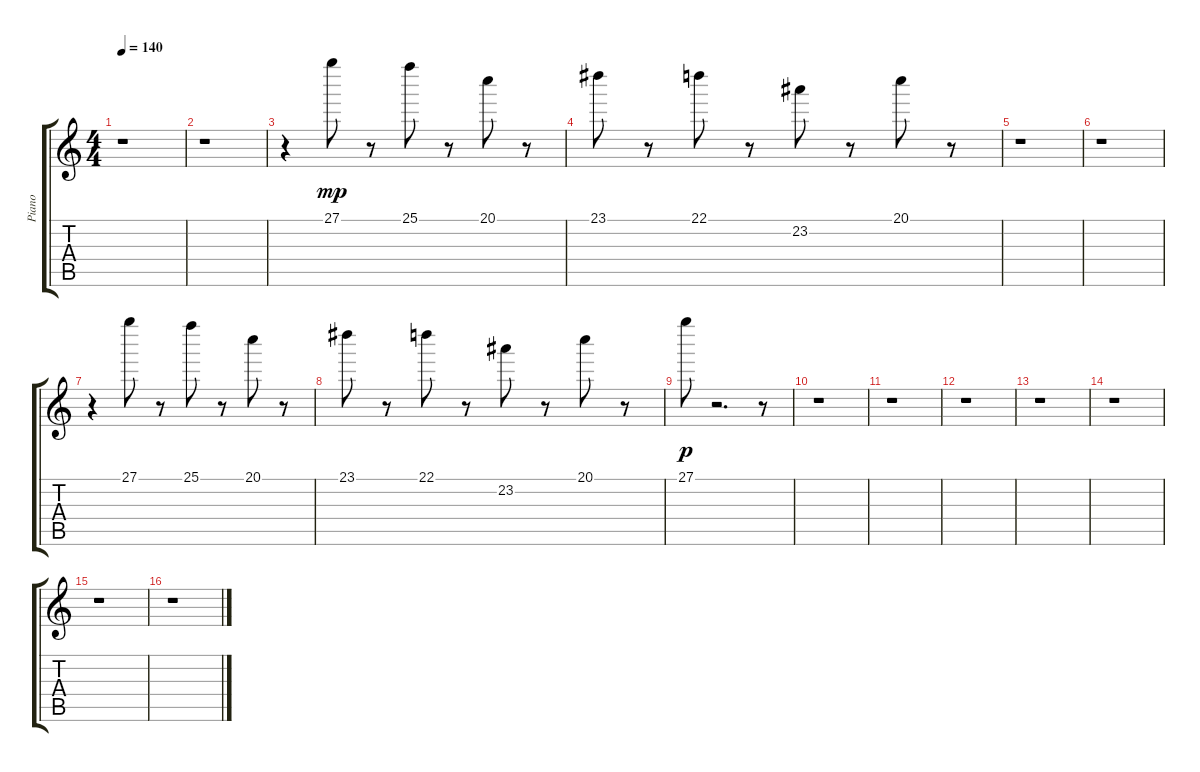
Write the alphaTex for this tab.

\track ("Piano" "Piano") {instrument electricguitarjazz}
\staff {score tabs}
\tuning (E4 B3 G3 D3 A2 E2) {hide}
\ts (4 4)
\tempo 140
\clef g2
\ks c
r.1{dy mp instrument electricguitarjazz} |
r.1 |
r.4 27.1.8 r.8 25.1.8 r.8 20.1.8 r.8 |
23.1.8 r.8 22.1.8 r.8 23.2.8 r.8 20.1.8 r.8 |
r.1 |
r.1 |
r.4 27.1.8 r.8 25.1.8 r.8 20.1.8 r.8 |
23.1.8 r.8 22.1.8 r.8 23.2.8 r.8 20.1.8 r.8 |
27.1.8{dy p} r.2{d} r.8 |
r.1 |
r.1 |
r.1 |
r.1 |
r.1 |
r.1 |
r.1
